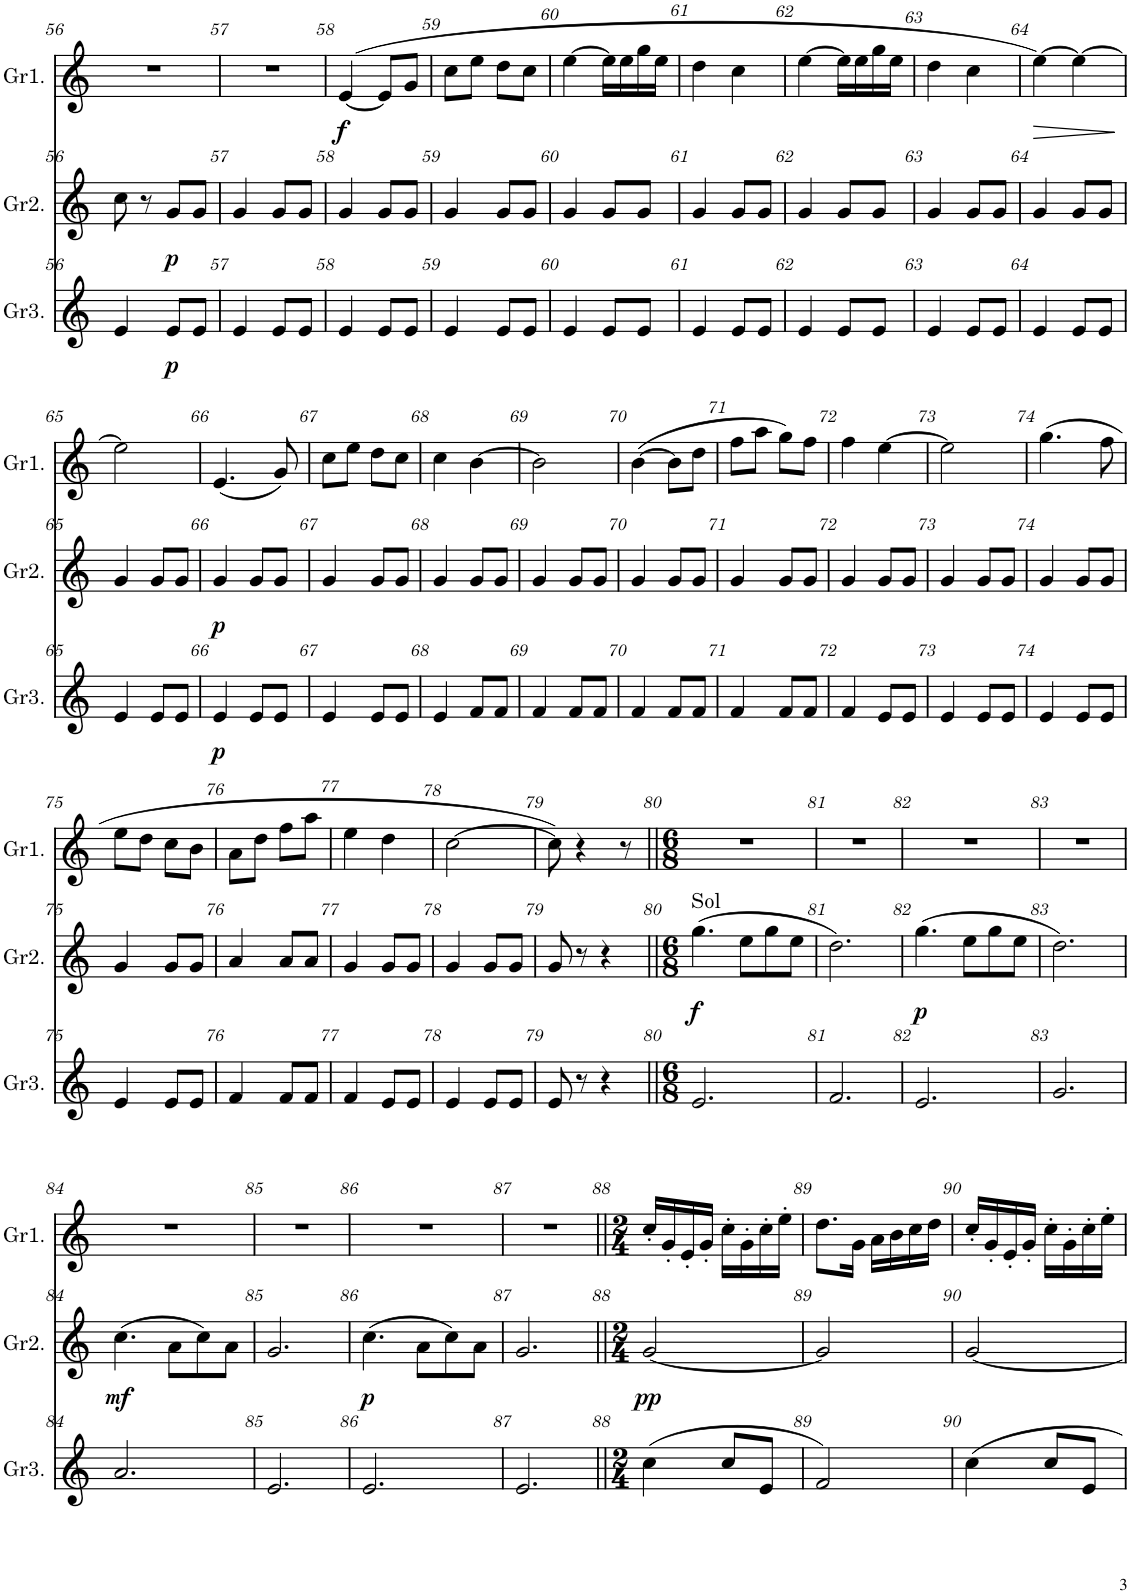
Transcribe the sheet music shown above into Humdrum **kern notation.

**kern	**dynam	**kern	**dynam	**kern	**dynam
*part3	*part3	*part2	*part2	*part1	*part1
*staff3	*staff3	*staff2	*staff2	*staff1	*staff1
*I"Gralla3	*	*I"Gralla2	*	*I"Gralla1	*
*I'Gr3.	*	*I'Gr2.	*	*I'Gr1.	*
!!LO:PB:g=z
*clefG2	*	*clefG2	*	*clefG2	*
*k[]	*	*k[]	*	*k[]	*
*M2/4	*	*M2/4	*	*M2/4	*
=56	=56	=56	=56	=56	=56
4e/	.	8cc\	.	2r	.
.	.	8r	.	.	.
!	!LO:DY:b	!	!LO:DY:b	!	!
8e/L	p	8g/L	p	.	.
8e/J	.	8g/J	.	.	.
=57	=57	=57	=57	=57	=57
4e/	.	4g/	.	2r	.
8e/L	.	8g/L	.	.	.
8e/J	.	8g/J	.	.	.
=58	=58	=58	=58	=58	=58
!	!	!	!	!	!LO:DY:b
4e/	.	4g/	.	([4e/	f
8e/L	.	8g/L	.	8e/L]	.
8e/J	.	8g/J	.	8g/J	.
=59	=59	=59	=59	=59	=59
4e/	.	4g/	.	8cc\L	.
.	.	.	.	8ee\J	.
8e/L	.	8g/L	.	8dd\L	.
8e/J	.	8g/J	.	8cc\J	.
=60	=60	=60	=60	=60	=60
4e/	.	4g/	.	[4ee\	.
8e/L	.	8g/L	.	16ee\LL]	.
.	.	.	.	16ee\	.
8e/J	.	8g/J	.	16gg\	.
.	.	.	.	16ee\JJ	.
=61	=61	=61	=61	=61	=61
4e/	.	4g/	.	4dd\	.
8e/L	.	8g/L	.	4cc\	.
8e/J	.	8g/J	.	.	.
=62	=62	=62	=62	=62	=62
4e/	.	4g/	.	[4ee\	.
8e/L	.	8g/L	.	16ee\LL]	.
.	.	.	.	16ee\	.
8e/J	.	8g/J	.	16gg\	.
.	.	.	.	16ee\JJ	.
=63	=63	=63	=63	=63	=63
4e/	.	4g/	.	4dd\	.
8e/L	.	8g/L	.	4cc\	.
8e/J	.	8g/J	.	.	.
=64	=64	=64	=64	=64	=64
!	!	!	!	!	!LO:HP:b
4e/	.	4g/	.	[4ee\)	>
8e/L	.	8g/L	.	4ee\_	.
8e/J	.	8g/J	.	.	.
.	.	.	.	.	]
!!LO:LB:g=z
=65	=65	=65	=65	=65	=65
4e/	.	4g/	.	2ee\]	.
8e/L	.	8g/L	.	.	.
8e/J	.	8g/J	.	.	.
=66	=66	=66	=66	=66	=66
!	!LO:DY:b	!	!LO:DY:b	!	!
4e/	p	4g/	p	(4.e/	.
8e/L	.	8g/L	.	.	.
8e/J	.	8g/J	.	8g/)	.
=67	=67	=67	=67	=67	=67
4e/	.	4g/	.	8cc\L	.
.	.	.	.	8ee\J	.
8e/L	.	8g/L	.	8dd\L	.
8e/J	.	8g/J	.	8cc\J	.
=68	=68	=68	=68	=68	=68
4e/	.	4g/	.	4cc\	.
8f/L	.	8g/L	.	[4b\	.
8f/J	.	8g/J	.	.	.
=69	=69	=69	=69	=69	=69
4f/	.	4g/	.	2b\]	.
8f/L	.	8g/L	.	.	.
8f/J	.	8g/J	.	.	.
=70	=70	=70	=70	=70	=70
4f/	.	4g/	.	([4b\	.
8f/L	.	8g/L	.	8b\L]	.
8f/J	.	8g/J	.	8dd\J	.
=71	=71	=71	=71	=71	=71
4f/	.	4g/	.	8ff\L	.
.	.	.	.	8aa\J	.
8f/L	.	8g/L	.	8gg\L)	.
8f/J	.	8g/J	.	8ff\J	.
=72	=72	=72	=72	=72	=72
4f/	.	4g/	.	4ff\	.
8e/L	.	8g/L	.	[4ee\	.
8e/J	.	8g/J	.	.	.
=73	=73	=73	=73	=73	=73
4e/	.	4g/	.	2ee\]	.
8e/L	.	8g/L	.	.	.
8e/J	.	8g/J	.	.	.
=74	=74	=74	=74	=74	=74
4e/	.	4g/	.	(4.gg\	.
8e/L	.	8g/L	.	.	.
8e/J	.	8g/J	.	8ff\	.
!!LO:LB:g=z
=75	=75	=75	=75	=75	=75
4e/	.	4g/	.	8ee\L	.
.	.	.	.	8dd\J	.
8e/L	.	8g/L	.	8cc\L	.
8e/J	.	8g/J	.	8b\J	.
=76	=76	=76	=76	=76	=76
4f/	.	4a/	.	8a\L	.
.	.	.	.	8dd\J	.
8f/L	.	8a/L	.	8ff\L	.
8f/J	.	8a/J	.	8aa\J	.
=77	=77	=77	=77	=77	=77
4f/	.	4g/	.	4ee\	.
8e/L	.	8g/L	.	4dd\	.
8e/J	.	8g/J	.	.	.
=78	=78	=78	=78	=78	=78
4e/	.	4g/	.	[2cc\	.
8e/L	.	8g/L	.	.	.
8e/J	.	8g/J	.	.	.
=79	=79	=79	=79	=79	=79
8e/	.	8g/	.	8cc\])	.
8r	.	8r	.	4r	.
4r	.	4r	.	.	.
.	.	.	.	8r	.
=80||	=80||	=80||	=80||	=80||	=80||
*M6/8	*	*M6/8	*	*M6/8	*
!	!	!LO:TX:a:t=Sol	!	!	!
!	!	!	!LO:DY:b	!	!
2.e/	.	(4.gg\	f	2.r	.
.	.	8ee\L	.	.	.
.	.	8gg\	.	.	.
.	.	8ee\J	.	.	.
=81	=81	=81	=81	=81	=81
2.f/	.	2.dd\)	.	2.r	.
=82	=82	=82	=82	=82	=82
!	!	!	!LO:DY:b	!	!
2.e/	.	(4.gg\	p	2.r	.
.	.	8ee\L	.	.	.
.	.	8gg\	.	.	.
.	.	8ee\J	.	.	.
=83	=83	=83	=83	=83	=83
2.g/	.	2.dd\)	.	2.r	.
!!LO:LB:g=z
=84	=84	=84	=84	=84	=84
!	!	!	!LO:DY:b	!	!
2.a/	.	(4.cc\	mf	2.r	.
.	.	8a\L	.	.	.
.	.	8cc\)	.	.	.
.	.	8a\J	.	.	.
=85	=85	=85	=85	=85	=85
2.e/	.	2.g/	.	2.r	.
=86	=86	=86	=86	=86	=86
!	!	!	!LO:DY:b	!	!
2.e/	.	(4.cc\	p	2.r	.
.	.	8a\L	.	.	.
.	.	8cc\)	.	.	.
.	.	8a\J	.	.	.
=87	=87	=87	=87	=87	=87
2.e/	.	2.g/	.	2.r	.
=88||	=88||	=88||	=88||	=88||	=88||
*M2/4	*	*M2/4	*	*M2/4	*
!	!	!	!LO:DY:b	!	!
(4cc\	.	[2g/	pp	16cc'/LL	.
.	.	.	.	16g'/	.
.	.	.	.	16e'/	.
.	.	.	.	16g'/JJ	.
8cc/L	.	.	.	16cc'\LL	.
.	.	.	.	16g'\	.
8e/J	.	.	.	16cc'\	.
.	.	.	.	16ee'\JJ	.
=89	=89	=89	=89	=89	=89
2f/)	.	2g/]	.	8.dd\L	.
.	.	.	.	16g\Jk	.
.	.	.	.	16a\LL	.
.	.	.	.	16b\	.
.	.	.	.	16cc\	.
.	.	.	.	16dd\JJ	.
=90	=90	=90	=90	=90	=90
4cc\	.	[2g/	.	16cc'/LL	.
.	.	.	.	16g'/	.
.	.	.	.	16e'/	.
.	.	.	.	16g'/JJ	.
8cc/L	.	.	.	16cc'\LL	.
.	.	.	.	16g'\	.
8e/J	.	.	.	16cc'\	.
.	.	.	.	16ee'\JJ	.
=	=	=	=	=	=
*-	*-	*-	*-	*-	*-
